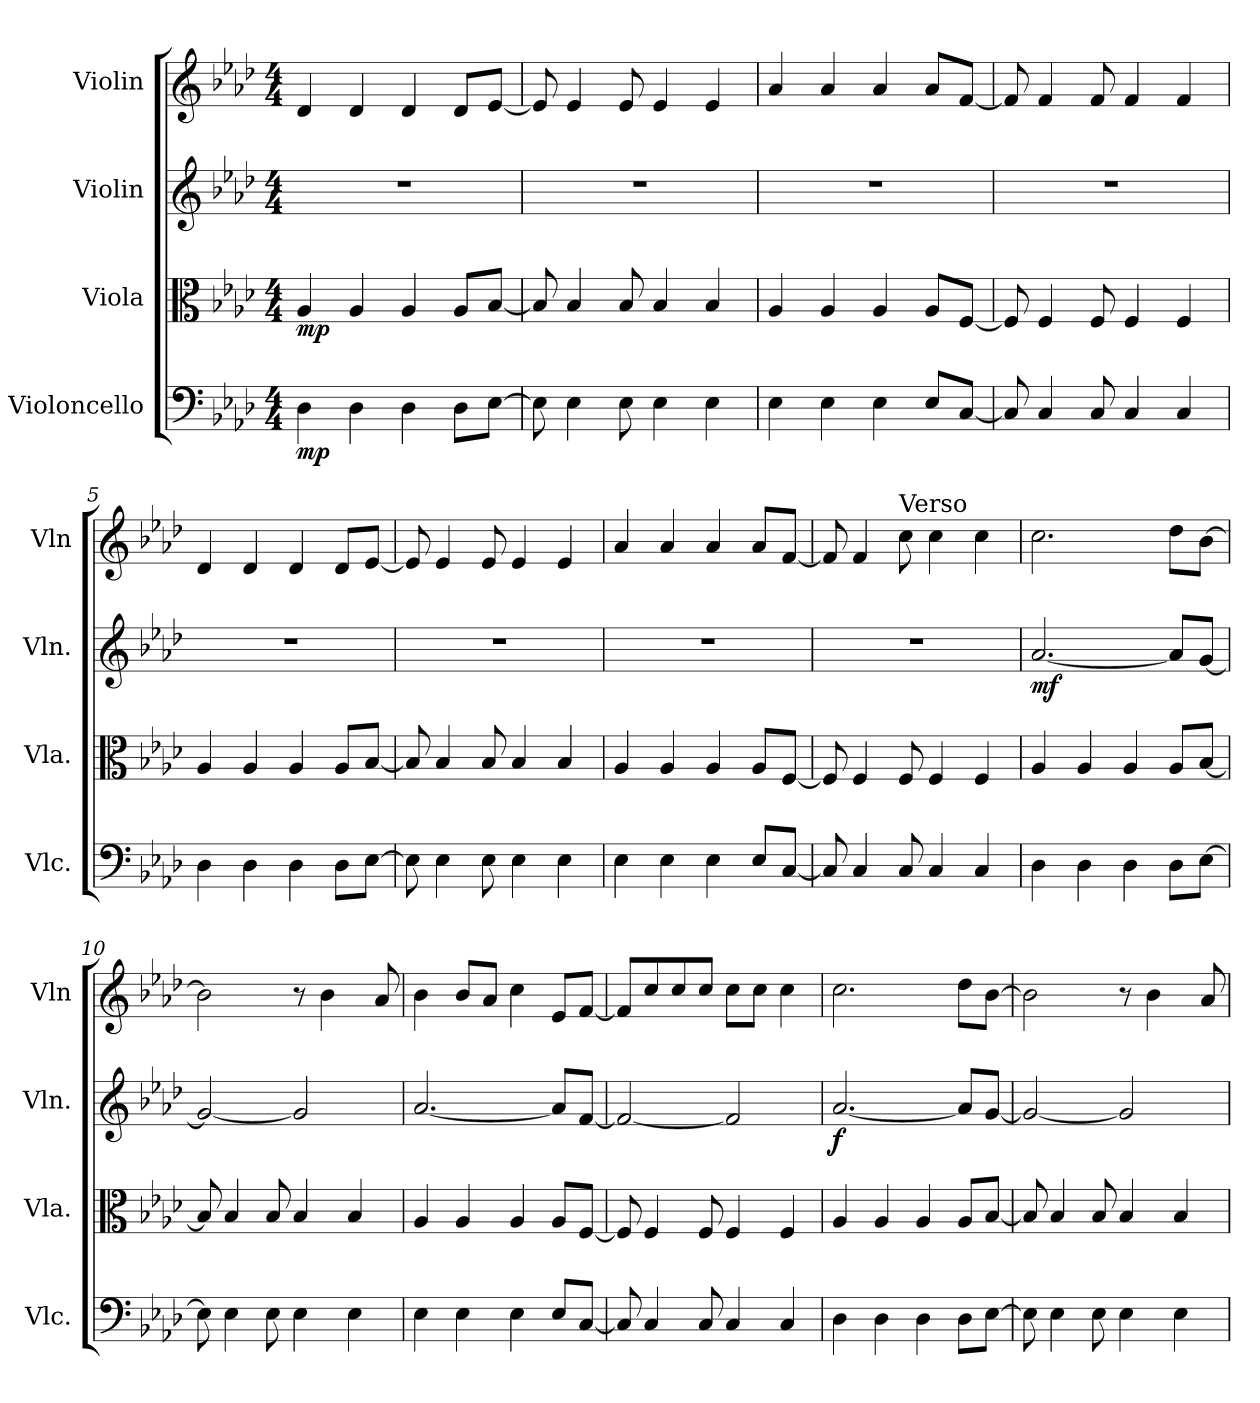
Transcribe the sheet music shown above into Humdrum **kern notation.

**kern	**dynam	**kern	**dynam	**kern	**dynam	**kern
*part4	*part4	*part3	*part3	*part2	*part2	*part1
*staff4	*staff4	*staff3	*staff3	*staff2	*staff2	*staff1
*I"Violoncello	*	*I"Viola	*	*I"Violin	*	*I"Violin
*I'Vlc.	*	*I'Vla.	*	*I'Vln.	*	*I'Vln
*clefF4	*	*clefC3	*	*clefG2	*	*clefG2
*k[b-e-a-d-]	*	*k[b-e-a-d-]	*	*k[b-e-a-d-]	*	*k[b-e-a-d-]
*M4/4	*	*M4/4	*	*M4/4	*	*M4/4
=1	=1	=1	=1	=1	=1	=1
!	!LO:DY:b	!	!LO:DY:b	!	!	!
4D-\	mp	4A-/	mp	1r	.	4d-/
4D-\	.	4A-/	.	.	.	4d-/
4D-\	.	4A-/	.	.	.	4d-/
8D-\L	.	8A-/L	.	.	.	8d-/L
[8E-\J	.	[8B-/J	.	.	.	[8e-/J
=2	=2	=2	=2	=2	=2	=2
8E-\]	.	8B-/]	.	1r	.	8e-/]
4E-\	.	4B-/	.	.	.	4e-/
8E-\	.	8B-/	.	.	.	8e-/
4E-\	.	4B-/	.	.	.	4e-/
4E-\	.	4B-/	.	.	.	4e-/
=3	=3	=3	=3	=3	=3	=3
4E-\	.	4A-/	.	1r	.	4a-/
4E-\	.	4A-/	.	.	.	4a-/
4E-\	.	4A-/	.	.	.	4a-/
8E-\L	.	8A-/L	.	.	.	8a-/L
[8C/J	.	[8F/J	.	.	.	[8f/J
=4	=4	=4	=4	=4	=4	=4
8C/]	.	8F/]	.	1r	.	8f/]
4C/	.	4F/	.	.	.	4f/
8C/	.	8F/	.	.	.	8f/
4C/	.	4F/	.	.	.	4f/
4C/	.	4F/	.	.	.	4f/
!!LO:LB:g=z
=5	=5	=5	=5	=5	=5	=5
4D-\	.	4A-/	.	1r	.	4d-/
4D-\	.	4A-/	.	.	.	4d-/
4D-\	.	4A-/	.	.	.	4d-/
8D-\L	.	8A-/L	.	.	.	8d-/L
[8E-\J	.	[8B-/J	.	.	.	[8e-/J
=6	=6	=6	=6	=6	=6	=6
8E-\]	.	8B-/]	.	1r	.	8e-/]
4E-\	.	4B-/	.	.	.	4e-/
8E-\	.	8B-/	.	.	.	8e-/
4E-\	.	4B-/	.	.	.	4e-/
4E-\	.	4B-/	.	.	.	4e-/
=7	=7	=7	=7	=7	=7	=7
4E-\	.	4A-/	.	1r	.	4a-/
4E-\	.	4A-/	.	.	.	4a-/
4E-\	.	4A-/	.	.	.	4a-/
8E-\L	.	8A-/L	.	.	.	8a-/L
[8C/J	.	[8F/J	.	.	.	[8f/J
=8	=8	=8	=8	=8	=8	=8
8C/]	.	8F/]	.	1r	.	8f/]
4C/	.	4F/	.	.	.	4f/
!	!	!	!	!	!	!LO:TX:a:t=Verso
8C/	.	8F/	.	.	.	8cc\
4C/	.	4F/	.	.	.	4cc\
4C/	.	4F/	.	.	.	4cc\
!!LO:LB:g=z
=9	=9	=9	=9	=9	=9	=9
!	!	!	!	!	!LO:DY:b	!
4D-\	.	4A-/	.	[2.a-/	mf	2.cc\
4D-\	.	4A-/	.	.	.	.
4D-\	.	4A-/	.	.	.	.
8D-\L	.	8A-/L	.	8a-/L]	.	8dd-\L
[8E-\J	.	[8B-/J	.	[8g/J	.	[8b-\J
=10	=10	=10	=10	=10	=10	=10
8E-\]	.	8B-/]	.	2g/_	.	2b-\]
4E-\	.	4B-/	.	.	.	.
8E-\	.	8B-/	.	.	.	.
4E-\	.	4B-/	.	2g/]	.	8r
.	.	.	.	.	.	4b-\
4E-\	.	4B-/	.	.	.	.
.	.	.	.	.	.	8a-/
=11	=11	=11	=11	=11	=11	=11
4E-\	.	4A-/	.	[2.a-/	.	4b-\
4E-\	.	4A-/	.	.	.	8b-/L
.	.	.	.	.	.	8a-/J
4E-\	.	4A-/	.	.	.	4cc\
8E-\L	.	8A-/L	.	8a-/L]	.	8e-/L
[8C/J	.	[8F/J	.	[8f/J	.	[8f/J
=12	=12	=12	=12	=12	=12	=12
8C/]	.	8F/]	.	2f/_	.	8f/L]
4C/	.	4F/	.	.	.	8cc/
.	.	.	.	.	.	8cc/
8C/	.	8F/	.	.	.	8cc/J
4C/	.	4F/	.	2f/]	.	8cc\L
.	.	.	.	.	.	8cc\J
4C/	.	4F/	.	.	.	4cc\
!!LO:LB:g=z
=13	=13	=13	=13	=13	=13	=13
!	!	!	!	!	!LO:DY:b	!
4D-\	.	4A-/	.	[2.a-/	f	2.cc\
4D-\	.	4A-/	.	.	.	.
4D-\	.	4A-/	.	.	.	.
8D-\L	.	8A-/L	.	8a-/L]	.	8dd-\L
[8E-\J	.	[8B-/J	.	[8g/J	.	[8b-\J
=14	=14	=14	=14	=14	=14	=14
8E-\]	.	8B-/]	.	2g/_	.	2b-\]
4E-\	.	4B-/	.	.	.	.
8E-\	.	8B-/	.	.	.	.
4E-\	.	4B-/	.	2g/]	.	8r
.	.	.	.	.	.	4b-\
4E-\	.	4B-/	.	.	.	.
.	.	.	.	.	.	8a-/
=	=	=	=	=	=	=
*-	*-	*-	*-	*-	*-	*-
